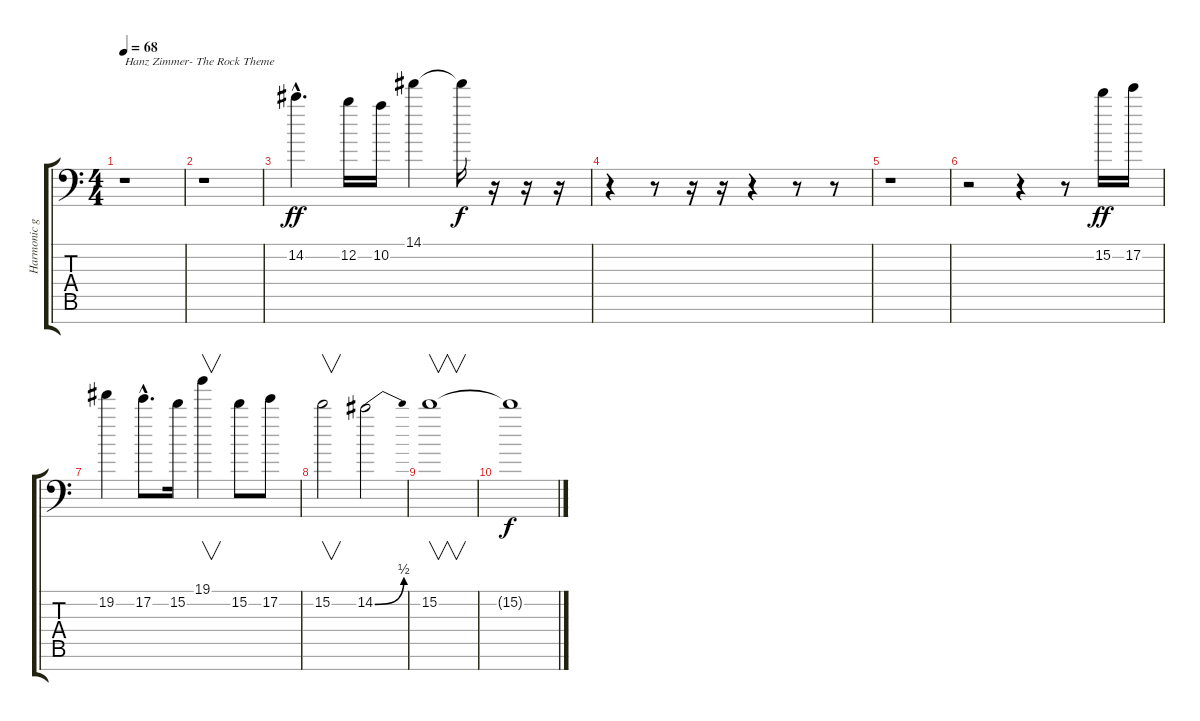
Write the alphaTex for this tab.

\track ("Harmonic guitar" "Harmonic g") {instrument distortionguitar}
\staff {score tabs}
\tuning (E4 B3 G3 D3 A2 E2 A1) {hide}
\ts (4 4)
\tempo 68
\clef f4
\ks c
r.1{txt "Hanz Zimmer- The Rock Theme" dy ff instrument distortionguitar} |
r.1 |
14.2{hac}.4{d} 12.2.16 10.2.16 14.1.4 14.1{t}.16{dy f} r.16 r.16 r.16 |
r.4 r.8 r.16 r.16 r.4 r.8 r.8 |
r.1 |
r.2 r.4 r.8 15.2.16{dy ff} 17.2.16 |
19.2.4 17.2{hac}.8{d} 15.2.16 19.1.4{v} 15.2.8 17.2.8 |
15.2.2{v} 14.2{be (bend 0 0 60 2)}.2 |
15.2.1{v} |
15.2{t}.1{dy f}
